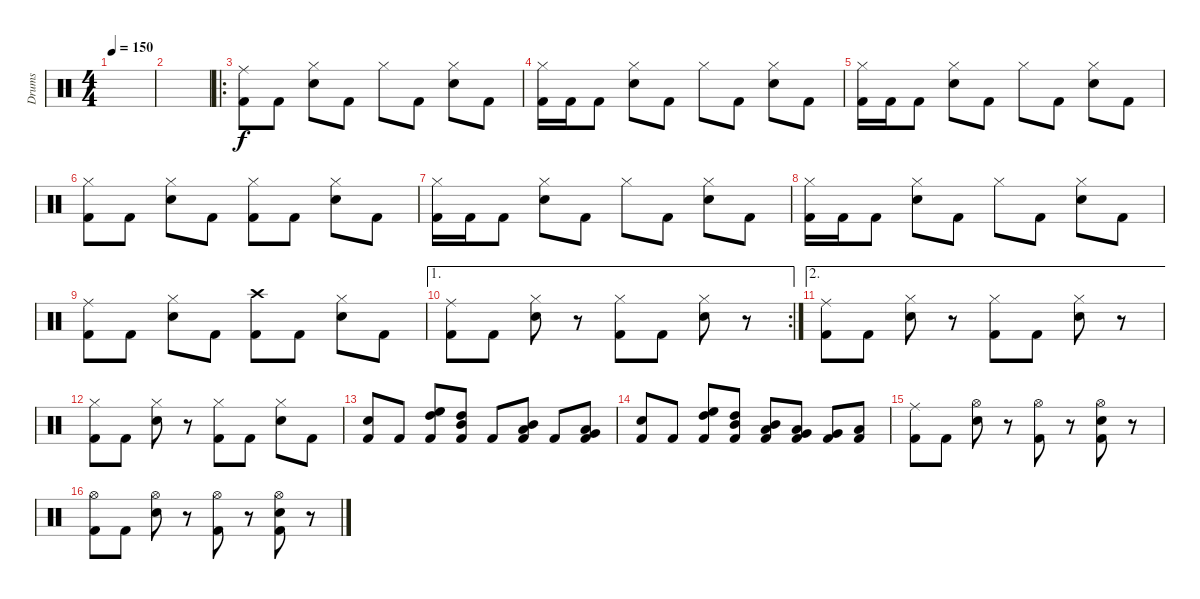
\track ("Drums" "Drums") {instrument percussion}
\staff {score}
\articulation defaults
\ts (4 4)
\tempo 150
\clef neutral
\ks c
|
|
\ro
("Ride (middle)" "Kick (hit) 2").8 "Kick (hit) 2".8 ("Hi-Hat (closed)" "Electric Snare (hit)").8 "Kick (hit) 2".8 "Hi-Hat (closed)".8 "Kick (hit) 2".8 ("Hi-Hat (closed)" "Electric Snare (hit)").8 "Kick (hit) 2".8 |
("Hi-Hat (closed)" "Kick (hit) 2").16 "Kick (hit) 2".16 "Kick (hit) 2".8 ("Hi-Hat (closed)" "Electric Snare (hit)").8 "Kick (hit) 2".8 "Hi-Hat (closed)".8 "Kick (hit) 2".8 ("Hi-Hat (closed)" "Electric Snare (hit)").8 "Kick (hit) 2".8 |
("Hi-Hat (closed)" "Kick (hit) 2").16 "Kick (hit) 2".16 "Kick (hit) 2".8 ("Hi-Hat (closed)" "Electric Snare (hit)").8 "Kick (hit) 2".8 "Hi-Hat (closed)".8 "Kick (hit) 2".8 ("Hi-Hat (closed)" "Electric Snare (hit)").8 "Kick (hit) 2".8 |
("Hi-Hat (closed)" "Kick (hit) 2").8 "Kick (hit) 2".8 ("Hi-Hat (closed)" "Electric Snare (hit)").8 "Kick (hit) 2".8 ("Hi-Hat (closed)" "Kick (hit) 2").8 "Kick (hit) 2".8 ("Hi-Hat (closed)" "Electric Snare (hit)").8 "Kick (hit) 2".8 |
("Hi-Hat (closed)" "Kick (hit) 2").16 "Kick (hit) 2".16 "Kick (hit) 2".8 ("Hi-Hat (closed)" "Electric Snare (hit)").8 "Kick (hit) 2".8 "Hi-Hat (closed)".8 "Kick (hit) 2".8 ("Hi-Hat (closed)" "Electric Snare (hit)").8 "Kick (hit) 2".8 |
("Hi-Hat (closed)" "Kick (hit) 2").16 "Kick (hit) 2".16 "Kick (hit) 2".8 ("Hi-Hat (closed)" "Electric Snare (hit)").8 "Kick (hit) 2".8 "Hi-Hat (closed)".8 "Kick (hit) 2".8 ("Hi-Hat (closed)" "Electric Snare (hit)").8 "Kick (hit) 2".8 |
("Ride (middle)" "Kick (hit) 2").8 "Kick (hit) 2".8 ("Hi-Hat (closed)" "Electric Snare (hit)").8 "Kick (hit) 2".8 ("Crash high (hit)" "Kick (hit) 2").8 "Kick (hit) 2".8 ("Hi-Hat (closed)" "Electric Snare (hit)").8 "Kick (hit) 2".8 |
\ae 1
\rc 2
("Ride (middle)" "Kick (hit) 2").8 "Kick (hit) 2".8 ("Hi-Hat (closed)" "Electric Snare (hit)").8 r.8 ("Hi-Hat (closed)" "Kick (hit) 2").8 "Kick (hit) 2".8 ("Hi-Hat (closed)" "Electric Snare (hit)").8 r.8 |
\ae 2
("Ride (middle)" "Kick (hit) 2").8 "Kick (hit) 2".8 ("Hi-Hat (closed)" "Electric Snare (hit)").8 r.8 ("Hi-Hat (closed)" "Kick (hit) 2").8 "Kick (hit) 2".8 ("Hi-Hat (closed)" "Electric Snare (hit)").8 r.8 |
("Hi-Hat (closed)" "Kick (hit) 2").8 "Kick (hit) 2".8 ("Hi-Hat (closed)" "Electric Snare (hit)").8 r.8 ("Hi-Hat (closed)" "Kick (hit) 2").8 "Kick (hit) 2".8 ("Hi-Hat (closed)" "Electric Snare (hit)").8 "Kick (hit) 2".8 |
("Electric Snare (hit)" "Kick (hit) 2").8 "Kick (hit) 2".8 ("High Floor Tom (hit)" "High Tom (hit)" "Kick (hit) 2").8 ("Mid Tom (hit)" "High Tom (hit)" "Kick (hit) 2").8 "Kick (hit) 2".8 ("Mid Tom (hit)" "Low Tom (hit)" "Kick (hit) 2").8 "Kick (hit) 2".8 ("Very Low Tom (hit)" "Low Tom (hit)" "Kick (hit) 2").8 |
("Electric Snare (hit)" "Kick (hit) 2").8 "Kick (hit) 2".8 ("High Floor Tom (hit)" "High Tom (hit)" "Kick (hit) 2").8 ("Mid Tom (hit)" "High Tom (hit)" "Kick (hit) 2").8 ("Mid Tom (hit)" "Low Tom (hit)" "Kick (hit) 2").8 ("Very Low Tom (hit)" "Low Tom (hit)" "Kick (hit) 2").8 ("Very Low Tom (hit)" "Kick (hit) 2").8 ("Low Floor Tom (hit)" "Kick (hit) 2").8 |
("Ride (middle)" "Kick (hit) 2").8 "Kick (hit) 2".8 ("Hi-Hat (open)" "Electric Snare (hit)").8 r.8 ("Hi-Hat (open)" "Kick (hit) 2").8 r.8 ("Hi-Hat (open)" "Electric Snare (hit)" "Kick (hit) 2").8 r.8 |
("Hi-Hat (open)" "Kick (hit) 2").8 "Kick (hit) 2".8 ("Hi-Hat (open)" "Electric Snare (hit)").8 r.8 ("Hi-Hat (open)" "Kick (hit) 2").8 r.8 ("Hi-Hat (open)" "Electric Snare (hit)" "Kick (hit) 2").8 r.8
